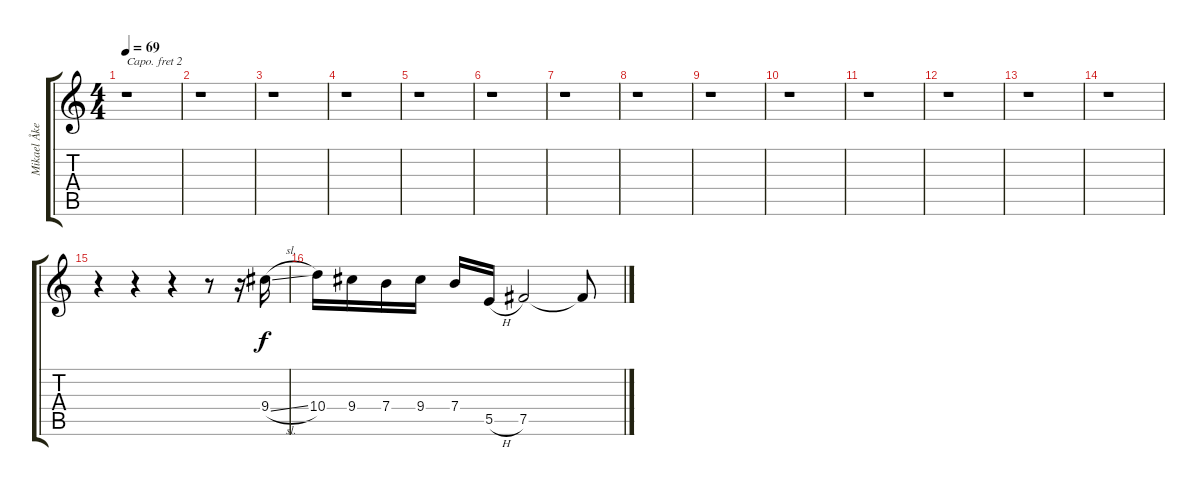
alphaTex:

\track ("Mikael Åkerfeldt" "Mikael Åke") {instrument electricguitarjazz}
\staff {score tabs}
\capo 2
\tuning (E4 B3 G3 D3 A2 E2) {hide}
\ts (4 4)
\tempo 69
\clef g2
\ks c
r.1{dy f} |
r.1 |
r.1 |
r.1 |
r.1 |
r.1 |
r.1 |
r.1 |
r.1 |
r.1 |
r.1 |
r.1 |
r.1 |
r.1 |
r.4 r.4 r.4 r.8 r.16 9.4{sl}.16{volume 16} |
10.4.16{volume 16} 9.4.16 7.4.16 9.4.16{volume 16} 7.4.16 5.5{h}.16 7.5.2 7.5{t}.8
